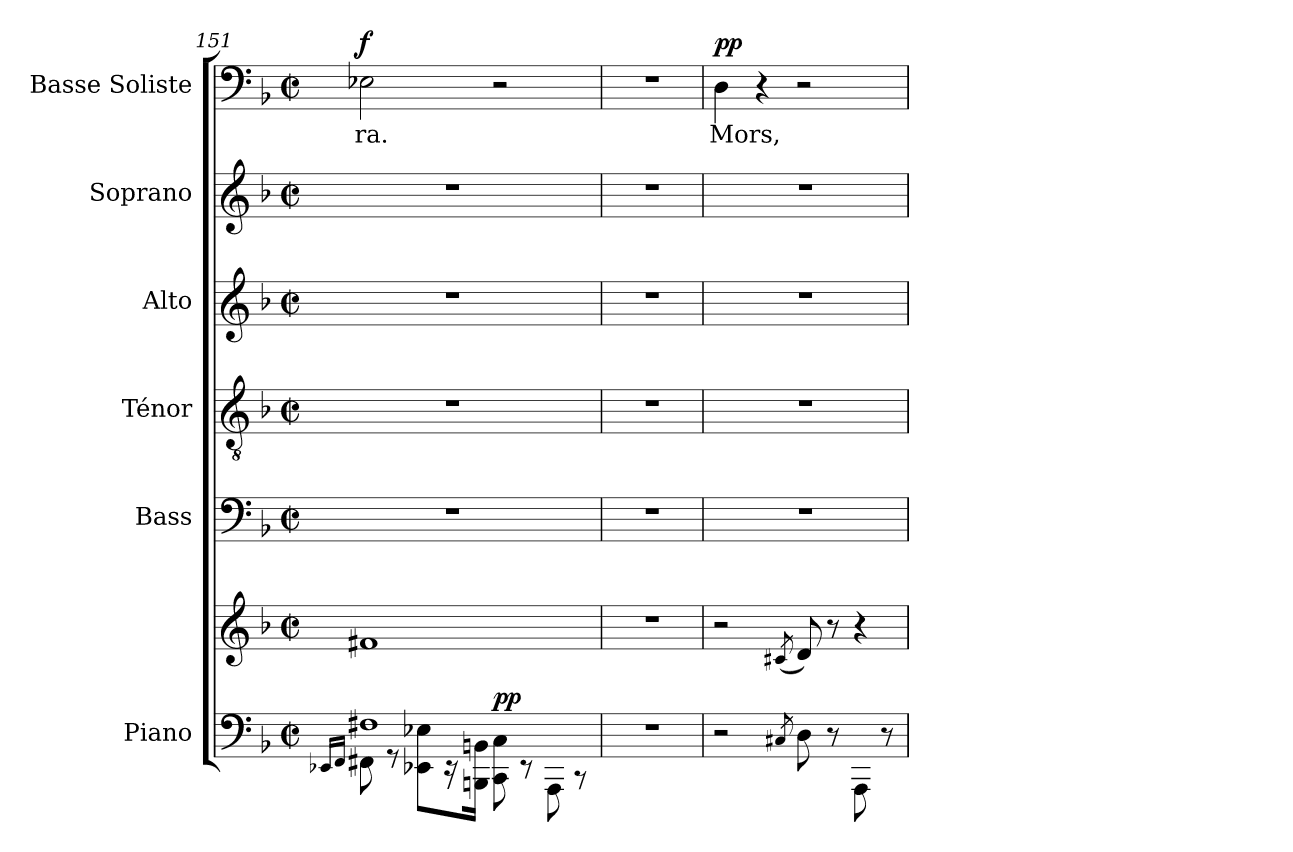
**kern	**kern	**dynam	**kern	**kern	**kern	**kern	**kern	**text	**dynam
*part6	*part6	*part6	*part5	*part4	*part3	*part2	*part1	*part1	*part1
*staff7	*staff6	*staff6/7	*staff5	*staff4	*staff3	*staff2	*staff1	*staff1	*staff1
*I"Piano	*	*	*I"Bass	*I"Ténor	*I"Alto	*I"Soprano	*I"Basse Soliste	*	*
*I'Pia.	*	*	*I'B.	*I'T.	*I'A.	*I'S.	*I'Basse Soliste	*	*
*clefF4	*clefG2	*	*clefF4	*clefGv2	*clefG2	*clefG2	*clefF4	*	*
*k[b-]	*k[b-]	*	*k[b-]	*k[b-]	*k[b-]	*k[b-]	*k[b-]	*	*
*M2/2	*M2/2	*	*M2/2	*M2/2	*M2/2	*M2/2	*M2/2	*	*
*met(c|)	*met(c|)	*	*met(c|)	*met(c|)	*met(c|)	*met(c|)	*met(c|)	*	*
=151	=151	=151	=151	=151	=151	=151	=151	=151	=151
*^	*	*	*	*	*	*	*	*	*
.	16qEE-X/LL	.	.	.	.	.	.	.	.	.
.	16qFF/JJ	.	.	.	.	.	.	.	.	.
!	!	!	!	!	!	!	!	!	!LO:LY:b	!LO:DY:a
1F#X	8FF#X\	1f#X	.	1r	1r	1r	1r	2E-X\	-ra.	f
.	8r	.	.	.	.	.	.	.	.	.
.	8EE-X\ 8E-X\L	.	.	.	.	.	.	.	.	.
.	16r	.	.	.	.	.	.	.	.	.
.	16BBBn\ 16BBn\Jk	.	.	.	.	.	.	.	.	.
!	!	!	!LO:DY:a=2	!	!	!	!	!	!	!
.	8CC\ 8C\	.	pp	.	.	.	.	2r	.	.
.	8r	.	.	.	.	.	.	.	.	.
.	8AAA\	.	.	.	.	.	.	.	.	.
.	8r	.	.	.	.	.	.	.	.	.
*v	*v	*	*	*	*	*	*	*	*	*
=152	=152	=152	=152	=152	=152	=152	=152	=152	=152
1r	1r	.	1r	1r	1r	1r	1r	.	.
!!LO:LB:g=z
=153	=153	=153	=153	=153	=153	=153	=153	=153	=153
!	!	!	!	!	!	!	!	!LO:LY:b	!LO:DY:a
2r	2r	.	1r	1r	1r	1r	4D\	Mors,	pp
.	.	.	.	.	.	.	4r	.	.
8qC#X/	(8qc#X/	.	.	.	.	.	.	.	.
8D\	8d/)	.	.	.	.	.	2r	.	.
8r	8r	.	.	.	.	.	.	.	.
8AAA\	4r	.	.	.	.	.	.	.	.
8r	.	.	.	.	.	.	.	.	.
=	=	=	=	=	=	=	=	=	=
*-	*-	*-	*-	*-	*-	*-	*-	*-	*-
